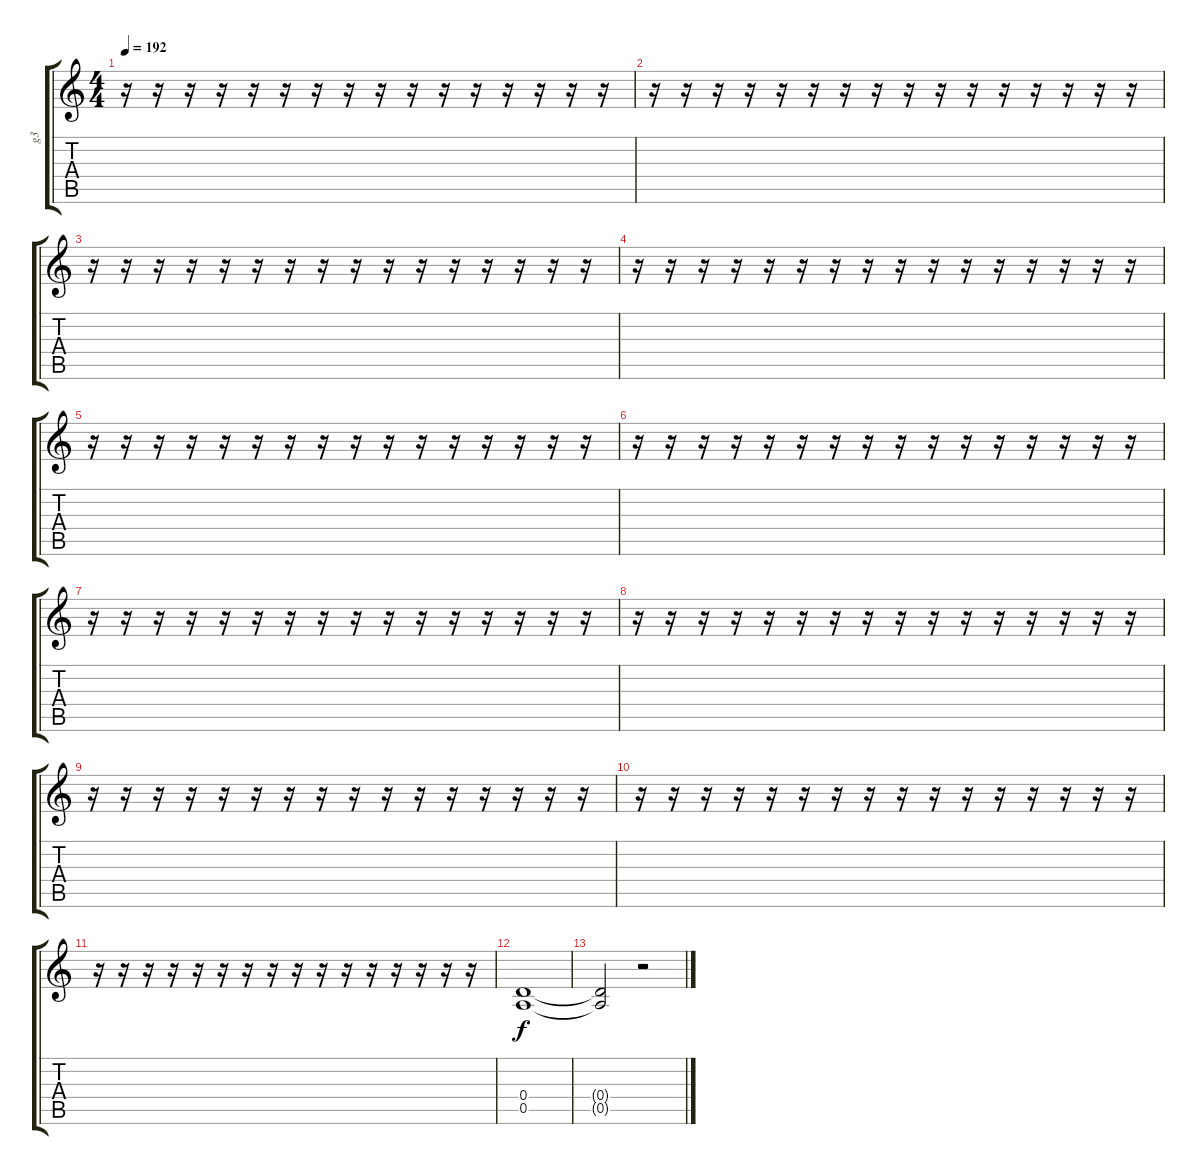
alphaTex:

\track ("g3" "g3") {instrument overdrivenguitar}
\staff {score tabs}
\tuning (E4 B3 G3 D3 A2 E2) {hide}
\ts (4 4)
\tempo 192
\clef g2
\ks c
r.16{dy f} r.16 r.16 r.16 r.16 r.16 r.16 r.16 r.16 r.16 r.16 r.16 r.16 r.16 r.16 r.16 |
r.16 r.16 r.16 r.16 r.16 r.16 r.16 r.16 r.16 r.16 r.16 r.16 r.16 r.16 r.16 r.16 |
r.16 r.16 r.16 r.16 r.16 r.16 r.16 r.16 r.16 r.16 r.16 r.16 r.16 r.16 r.16 r.16 |
r.16{volume 10 balance 8} r.16 r.16 r.16 r.16 r.16 r.16 r.16 r.16 r.16 r.16 r.16 r.16 r.16 r.16 r.16 |
r.16 r.16 r.16 r.16 r.16 r.16 r.16 r.16 r.16 r.16 r.16 r.16 r.16 r.16 r.16 r.16 |
r.16 r.16 r.16 r.16 r.16 r.16 r.16 r.16 r.16 r.16 r.16 r.16 r.16 r.16 r.16 r.16 |
r.16 r.16 r.16 r.16 r.16 r.16 r.16 r.16 r.16 r.16 r.16 r.16 r.16 r.16 r.16 r.16 |
r.16 r.16 r.16 r.16 r.16 r.16 r.16 r.16 r.16 r.16 r.16 r.16 r.16 r.16 r.16 r.16 |
r.16 r.16 r.16 r.16 r.16 r.16 r.16 r.16 r.16 r.16 r.16 r.16 r.16 r.16 r.16 r.16 |
r.16 r.16 r.16 r.16 r.16 r.16 r.16 r.16 r.16 r.16 r.16 r.16 r.16 r.16 r.16 r.16 |
r.16 r.16 r.16 r.16 r.16 r.16 r.16 r.16 r.16 r.16 r.16 r.16 r.16 r.16 r.16 r.16 |
(0.4 0.5).1 |
(0.4{t} 0.5{t}).2 r.2
